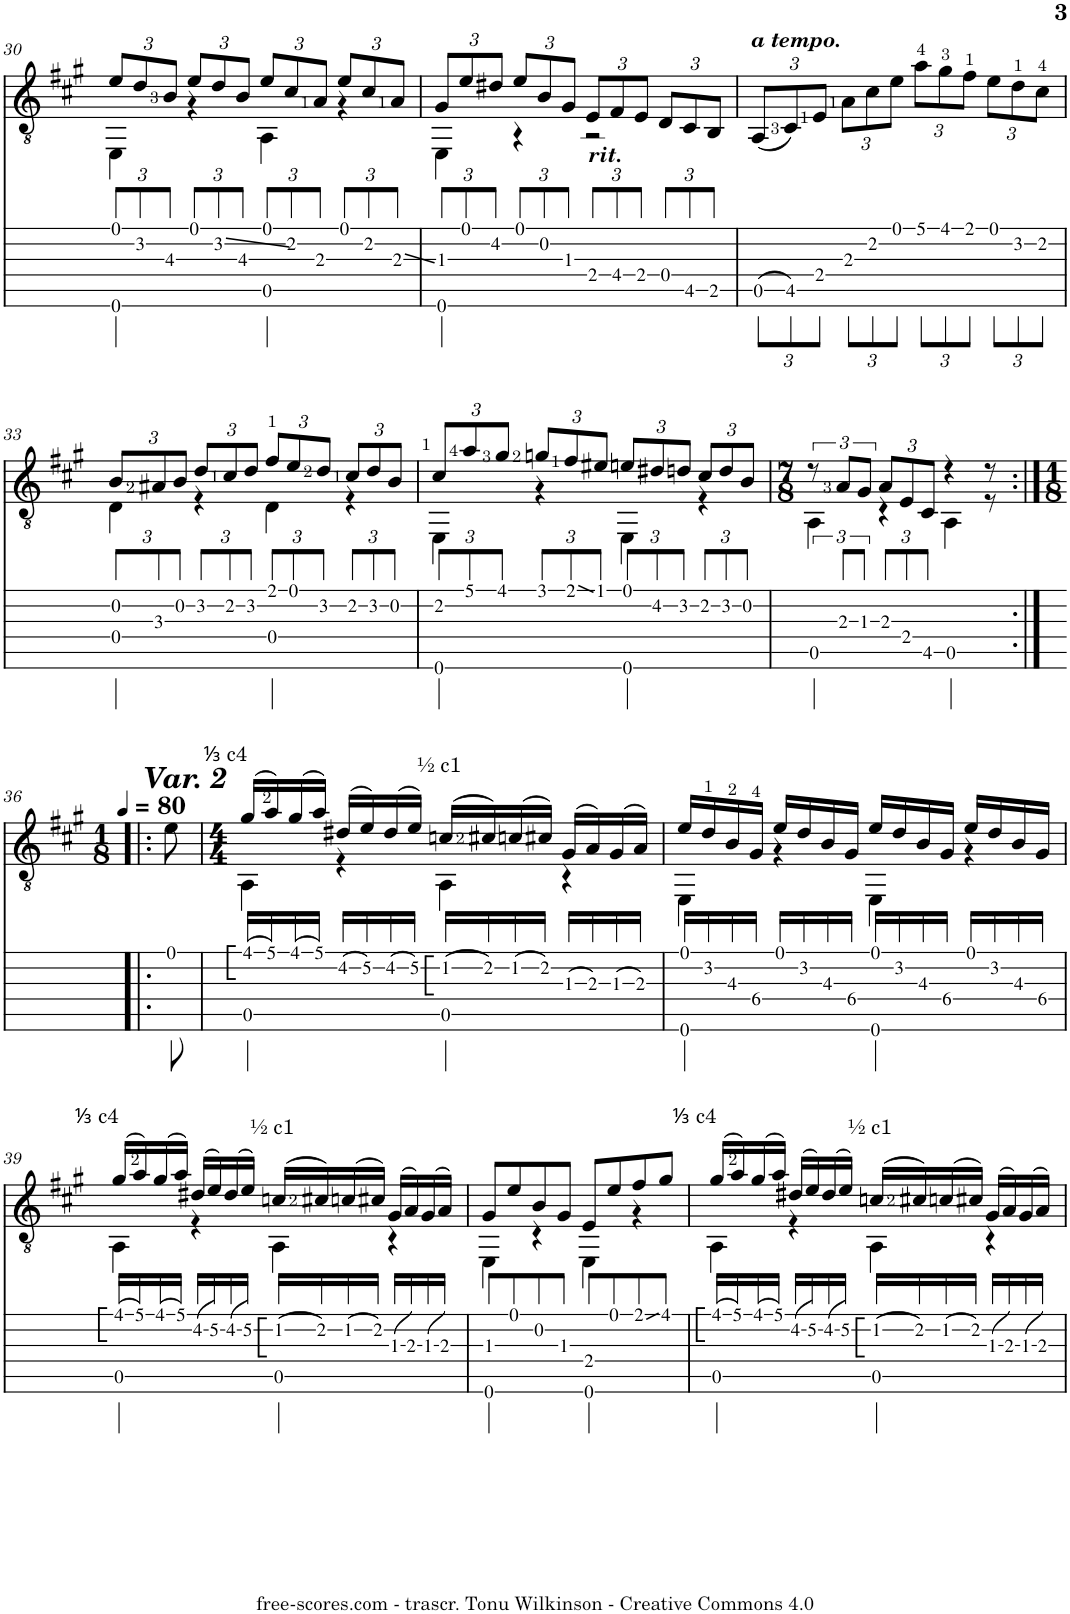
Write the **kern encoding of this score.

**kern	**kern
*part2	*part1
*staff2	*staff1
*I"Chitarra classica (Intavolatura)	*I"Chitarra classica
!!LO:PB:g=z
*	*clefGv2
*k[f#c#g#]	*k[f#c#g#]
*M4/4	*M4/4
*Xbrackettup	*Xbrackettup
=30	=30
*^	*^
12e/L	4EE\	12e/L	4EE\
12d/	.	12d/	.
12B/J	.	12B/J	.
12e/L	4r	12e/L	4r
12d/	.	12d/	.
12B/J	.	12B/J	.
12e/L	4AA\	12e/L	4AA\
12c#/	.	12c#/	.
12A/J	.	12A/J	.
12e/L	4r	12e/L	4r
12c#/	.	12c#/	.
12A/J	.	12A/J	.
=31	=31	=31	=31
12G#/L	4EE\	12G#/L	4EE\
12e/	.	12e/	.
12d#X/J	.	12d#X/J	.
12e/L	4r	12e/L	4r
12B/	.	12B/	.
12G#/J	.	12G#/J	.
!	!	!LO:TX:b:Bi:t=rit.	!
12E/L	2r	12E/L	2r
12F#/	.	12F#/	.
12E/J	.	12E/J	.
12D/L	.	12D/L	.
12C#/	.	12C#/	.
12BB/J	.	12BB/J	.
*v	*v	*	*
*	*v	*v
=32	=32
!	!LO:TX:a:Bi:t=a tempo.
(12AA\L	(12AA/L
12C#\)	12C#/)
12E\J	12E/J
12A\L	12A\L
12c#\	12c#\
12e\J	12e\J
12a\L	12a\L
12g#\	12g#\
12f#\J	12f#\J
12e\L	12e\L
12d\	12d\
12c#\J	12c#\J
!!LO:LB:g=z
=33	=33
*^	*^
12B/L	4D\	12B/L	4D\
12A#X/	.	12A#X/	.
12B/J	.	12B/J	.
12d/L	4r	12d/L	4r
12c#/	.	12c#/	.
12d/J	.	12d/J	.
12f#/L	4D\	12f#/L	4D\
12e/	.	12e/	.
12d/J	.	12d/J	.
12c#/L	4r	12c#/L	4r
12d/	.	12d/	.
12B/J	.	12B/J	.
=34	=34	=34	=34
12c#/L	4EE\	12c#/L	4EE\
12a/	.	12a/	.
12g#/J	.	12g#/J	.
12gn/L	4r	12gn/L	4r
12f#/	.	12f#/	.
12e#X/J	.	12e#X/J	.
12en/L	4EE\	12en/L	4EE\
12d#X/	.	12d#X/	.
12dn/J	.	12dn/J	.
12c#/L	4r	12c#/L	4r
12d/	.	12d/	.
12B/J	.	12B/J	.
=35	=35	=35	=35
*M7/8	*	*M7/8	*
*brackettup	*	*brackettup	*
12r	4AA\	12r	4AA\
12A/L	.	12A/L	.
12G#/J	.	12G#/J	.
*Xbrackettup	*	*Xbrackettup	*
12A/L	4r	12A/L	4r
12E/	.	12E/	.
12C#/J	.	12C#/J	.
4r	4AA\	4r	4AA\
8r	8r	8r	8r
*v	*v	*	*
*	*v	*v
!!LO:LB:g=z
=36:|!|:	=36:|!|:
*M1/8	*M1/8
*	*MM80
*^	*^
!	!	!LO:TX:a:Bi:t=Var. 2	!
*v	*v	*	*
*	*v	*v
8e\	8e\
=37	=37
*M4/4	*M4/4
*^	*^
!	!	!LO:TX:a:t=⅓ c4	!
(16g#/LL	4AA\	(16g#/LL	4AA\
16a/)	.	16a/)	.
(16g#/	.	(16g#/	.
16a/JJ)	.	16a/JJ)	.
(16d#X/LL	4r	(16d#X/LL	4r
16e/)	.	16e/)	.
(16d#/	.	(16d#/	.
16e/JJ)	.	16e/JJ)	.
!	!	!LO:TX:a:t=½ c1	!
(16cn/LL	4AA\	(16cn/LL	4AA\
16c#X/)	.	16c#X/)	.
(16cn/	.	(16cn/	.
16c#X/JJ)	.	16c#X/JJ)	.
(16G#/LL	4r	(16G#/LL	4r
16A/)	.	16A/)	.
(16G#/	.	(16G#/	.
16A/JJ)	.	16A/JJ)	.
=38	=38	=38	=38
16e/LL	4EE\	16e/LL	4EE\
16d/	.	16d/	.
16B/	.	16B/	.
16G#/JJ	.	16G#/JJ	.
16e/LL	4r	16e/LL	4r
16d/	.	16d/	.
16B/	.	16B/	.
16G#/JJ	.	16G#/JJ	.
16e/LL	4EE\	16e/LL	4EE\
16d/	.	16d/	.
16B/	.	16B/	.
16G#/JJ	.	16G#/JJ	.
16e/LL	4r	16e/LL	4r
16d/	.	16d/	.
16B/	.	16B/	.
16G#/JJ	.	16G#/JJ	.
!!LO:LB:g=z	!!
=39	=39	=39	=39
!	!	!LO:TX:a:t=⅓ c4	!
(16g#/LL	4AA\	(16g#/LL	4AA\
16a/)	.	16a/)	.
(16g#/	.	(16g#/	.
16a/JJ)	.	16a/JJ)	.
(16d#X/LL	4r	(16d#X/LL	4r
16e/)	.	16e/)	.
(16d#/	.	(16d#/	.
16e/JJ)	.	16e/JJ)	.
!	!	!LO:TX:a:t=½ c1	!
(16cn/LL	4AA\	(16cn/LL	4AA\
16c#X/)	.	16c#X/)	.
(16cn/	.	(16cn/	.
16c#X/JJ)	.	16c#X/JJ)	.
(16G#/LL	4r	(16G#/LL	4r
16A/)	.	16A/)	.
(16G#/	.	(16G#/	.
16A/JJ)	.	16A/JJ)	.
=40	=40	=40	=40
8G#/L	4EE\	8G#/L	4EE\
8e/	.	8e/	.
8B/	4r	8B/	4r
8G#/J	.	8G#/J	.
8E/L	4EE\	8E/L	4EE\
8e/	.	8e/	.
8f#/	4r	8f#/	4r
8g#/J	.	8g#/J	.
=41	=41	=41	=41
!	!	!LO:TX:a:t=⅓ c4	!
(16g#/LL	4AA\	(16g#/LL	4AA\
16a/)	.	16a/)	.
(16g#/	.	(16g#/	.
16a/JJ)	.	16a/JJ)	.
(16d#X/LL	4r	(16d#X/LL	4r
16e/)	.	16e/)	.
(16d#/	.	(16d#/	.
16e/JJ)	.	16e/JJ)	.
!	!	!LO:TX:a:t=½ c1	!
(16cn/LL	4AA\	(16cn/LL	4AA\
16c#X/)	.	16c#X/)	.
(16cn/	.	(16cn/	.
16c#X/JJ)	.	16c#X/JJ)	.
(16G#/LL	4r	(16G#/LL	4r
16A/)	.	16A/)	.
(16G#/	.	(16G#/	.
16A/JJ)	.	16A/JJ)	.
*v	*v	*	*
*	*v	*v
=	=
*-	*-
